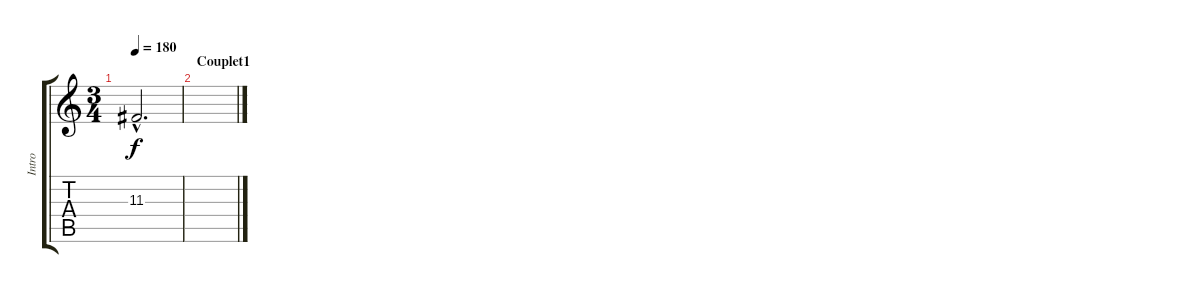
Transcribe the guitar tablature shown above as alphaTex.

\track ("Intro" "Intro") {instrument brasssection}
\staff {score tabs}
\tuning (E4 B3 G3 D3 A2 E2) {hide}
\ts (3 4)
\tempo 180
\clef g2
\ks c
11.3{hac t}.2{d dy f} |
\section ("" "Couplet1")
